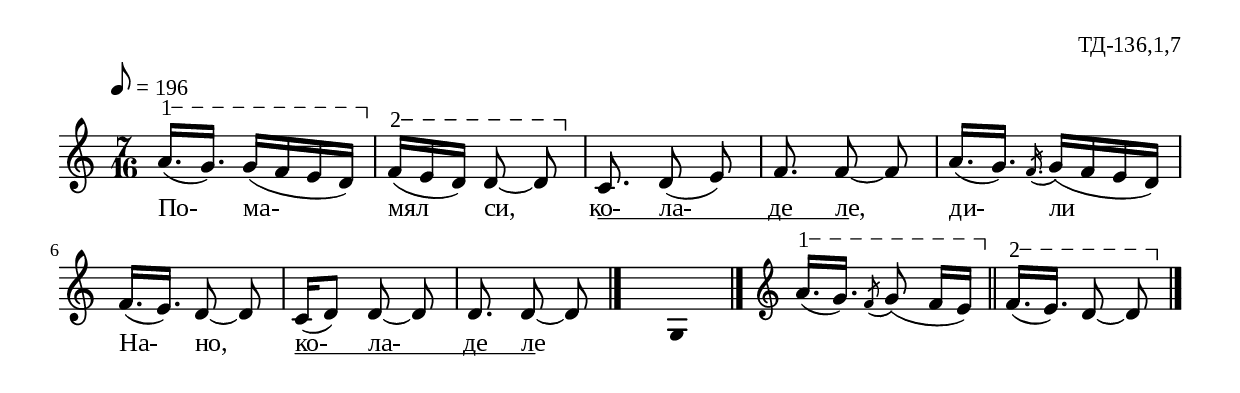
%{
td_136_1_07a
%}

\include "td-preamble.ly"
%\include "Rhythm_marks.ly"

\score {
\relative c'' {
\tempo 8 = 196
%\override Score.RehearsalMark #'self-alignment-X = #LEFT
%\once \override Score.RehearsalMark #'X-offset = #8
%  \rhythmMarkA \rhyMarkAAdot #"66"
\time 7/16
\varA
a16.\startTextSpan[( g]) g16[( f e d\stopTextSpan]) | 
\varB
f\startTextSpan[( e d]) d8~ d\stopTextSpan\noBeam | 
c8. d8(\noBeam e) |
f8. f8\noBeam~ f | a16.[( g]) \acciaccatura f g16[( f e d]) | 
f16.[( e]) d8~\noBeam d | c16[( d8]) d\noBeam~ d d8. d8\noBeam~ d
 \bar "|." 
s8. \fixB g,4 \fixC
 \bar "|." 
\endmm
\varA
a'16.\startTextSpan[( g]) \acciaccatura f8 g( f16[ e\stopTextSpan]) \bar "||"
\varB
f16.\startTextSpan[( e]) d8~ d\stopTextSpan\noBeam
  \bar "|." 
}
\addlyrics { По- ма- мял си, 
ко- \startTextSpan ла- де ле, \stopTextSpan ди- ли  На- но, 
ко- \startTextSpan ла- де ле \stopTextSpan }
%
\layout {
%   \context { 
%	    \Staff \remove "Time_signature_engraver" } 
  indent = #0
  line-width = 190\mm
  ragged-right=##f
\context {
      \Lyrics
      \consists "Text_spanner_engraver"
      \override TextSpanner #'direction = #DOWN
      \override TextSpanner #'style = #'line    
      \override TextSpanner #'outside-staff-priority = ##f
      \override TextSpanner #'padding = #0.2 % sets the distance of the line from the lyrics
      \override TextSpanner #'bound-details =
      #`((left . ((Y . 0)
                  (padding . 0)
                  (attach-dir . ,LEFT)))
         (left-broken . ((end-on-note . #t)))
         (right . ((Y . 0)
                   (padding . 0)
                   (attach-dir . ,RIGHT))))
    }
}
%
\midi { 
	\context {
		\Score tempoWholesPerMinute = #(ly:make-moment 196 8)
		}
	}
}
%
\header{
  opus = "ТД-136,1,7"
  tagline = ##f
}


